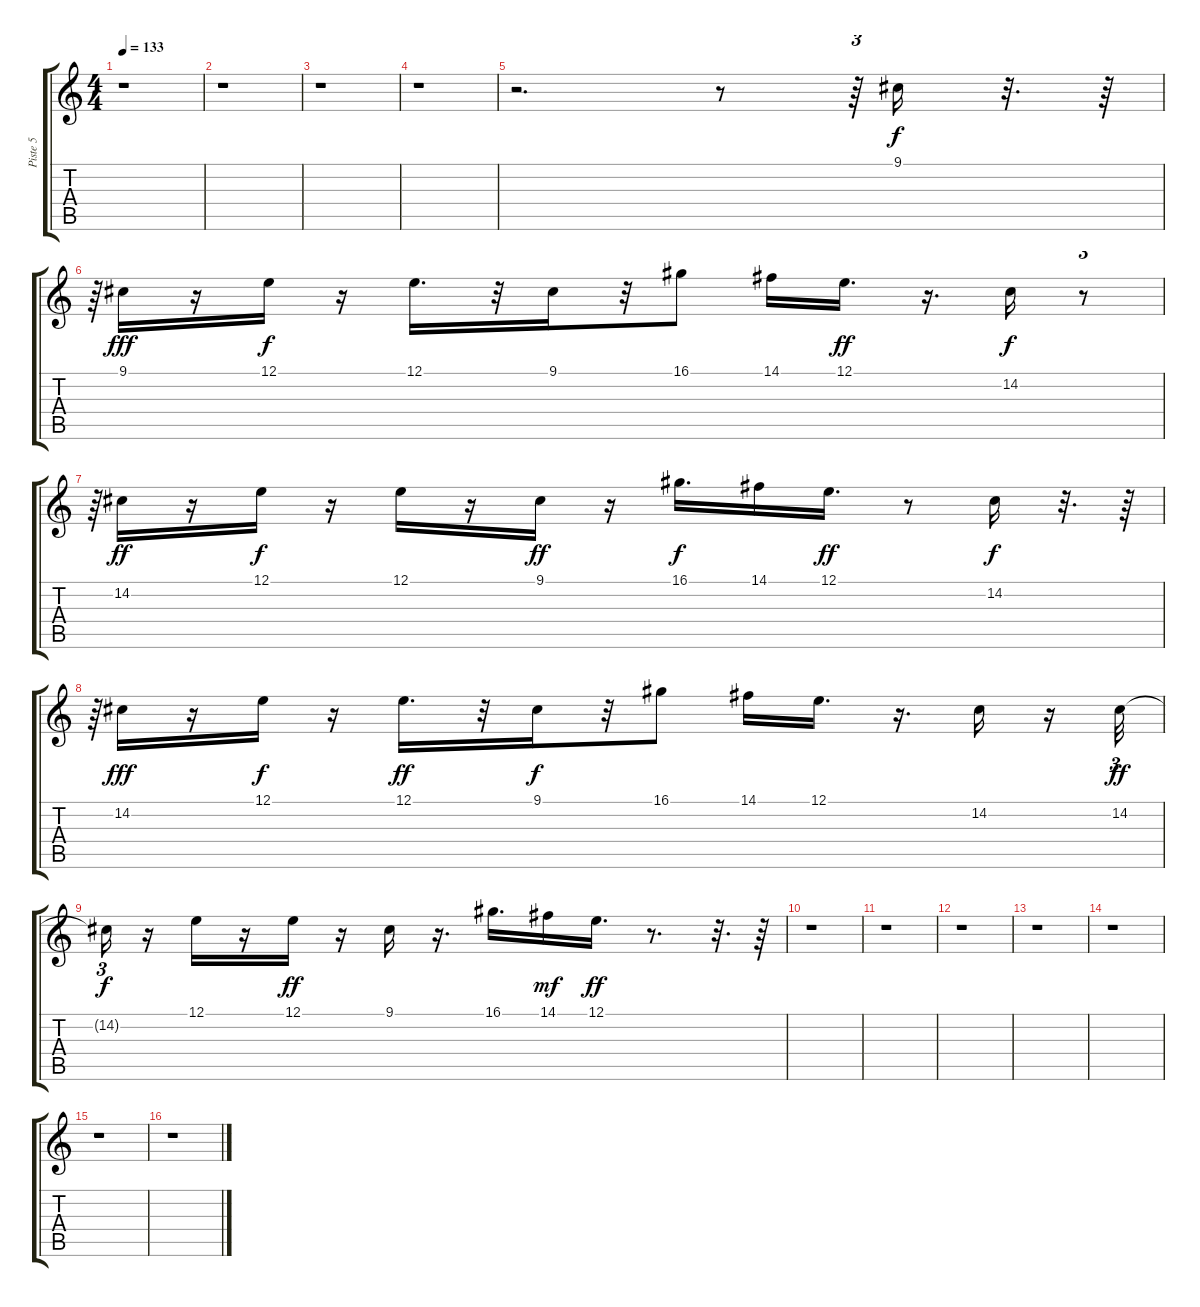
\track ("Piste 5" "Piste 5") {instrument harmonica}
\staff {score tabs}
\tuning (E4 B3 G3 D3 A2 E2) {hide}
\ts (4 4)
\tempo 133
\clef g2
\ks c
r.1{dy f} |
r.1 |
r.1 |
r.1 |
r.2{d} r.8 r.64{tu (3 2)} 9.1.16 r.32{d} r.64 |
r.64{tu (3 2)} 9.1.16{dy fff} r.16 12.1.16{dy f} r.16 12.1.16{d} r.32 9.1.16 r.32 16.1.8 14.1.16 12.1.16{d dy ff} r.16{d} 14.2.16{dy f} r.8{tu (3 2)} |
r.64{tu (3 2)} 14.2.16{dy ff} r.16 12.1.16{dy f} r.16 12.1.16 r.16 9.1.16{dy ff} r.16 16.1.16{d dy f} 14.1.16 12.1.16{d dy ff} r.8 14.2.16{dy f} r.32{d} r.64 |
r.64{tu (3 2)} 14.2.16{dy fff} r.16 12.1.16{dy f} r.16 12.1.16{d dy ff} r.32 9.1.16{dy f} r.32 16.1.8 14.1.16 12.1.16{d} r.16{d} 14.2.16 r.16 14.2.32{tu (3 2) dy ff} |
14.2{t}.16{tu (3 2) dy f} r.16 12.1.16 r.16 12.1.16{dy ff} r.16 9.1.16 r.16{d} 16.1.16{d} 14.1.16{dy mf} 12.1.16{d dy ff} r.8{d} r.32{d} r.64 |
r.1 |
r.1 |
r.1 |
r.1 |
r.1 |
r.1 |
r.1
